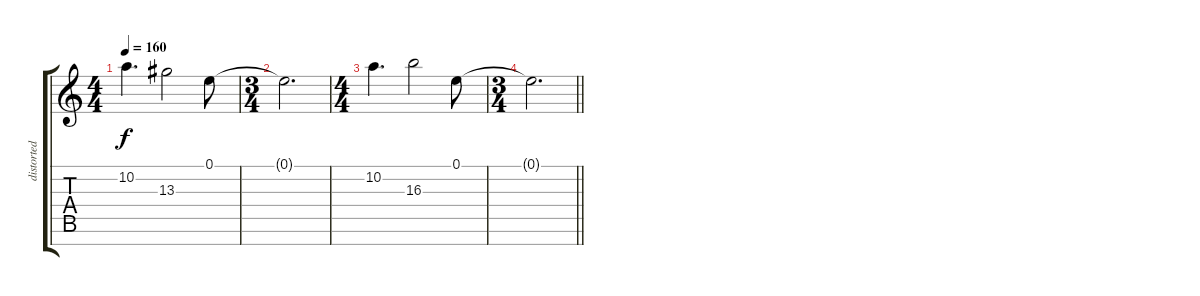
\track ("distorted guitar 2" "distorted ") {instrument distortionguitar}
\staff {score tabs}
\tuning (E4 B3 G3 D3 A2 E2 B1) {hide}
\ts (4 4)
\tempo 160
\clef g2
\ks c
10.2.4{d dy f} 13.3.2 0.1.8 |
\ts (3 4)
0.1{t}.2{d} |
\ts (4 4)
10.2.4{d} 16.3.2 0.1.8 |
\ts (3 4)
\barLineRight lightlight
0.1{t}.2{d}
